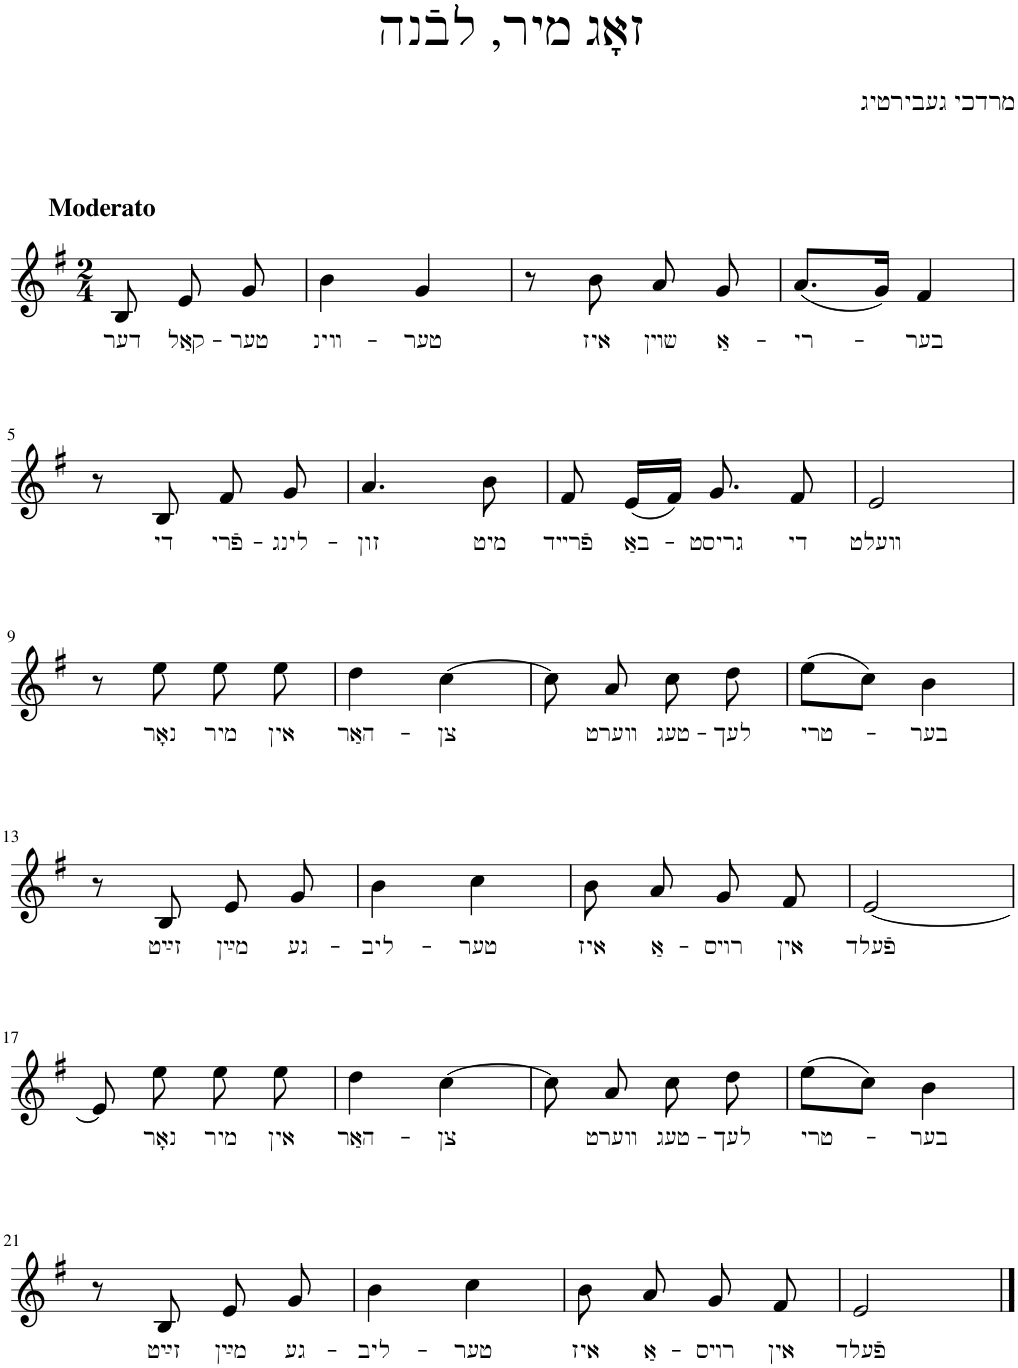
**kern	**text
*part1	*part1
*staff1	*staff1
*I"Midi_1	*
*clefG2	*
*k[f#]	*
*G:	*
*M2/4	*
=1	=1
!	!LO:LY:b
8B/	דער
!LO:TX:a:B:t=Moderato	!
!	!LO:LY:b
8e/	קאַל-
!	!LO:LY:b
8g/	-טער
=2	=2
!	!LO:LY:b
4b\	װינ-
!	!LO:LY:b
4g/	-טער
=3	=3
8r	.
!	!LO:LY:b
8b\	איז
!	!LO:LY:b
8a/	שױן
!	!LO:LY:b
8g/	אַ-
=4	=4
!	!LO:LY:b
(8.a/L	-רי-
16g/Jk)	.
!	!LO:LY:b
4f#/	בער
!!LO:LB:g=z
=5	=5
8r	.
!	!LO:LY:b
8B/	די
!	!LO:LY:b
8f#/	פֿרי-
!	!LO:LY:b
8g/	-לינג-
=6	=6
!	!LO:LY:b
4.a/	-זון
!	!LO:LY:b
8b\	מיט
=7	=7
!	!LO:LY:b
8f#/	פֿרײד
!	!LO:LY:b
(16e/LL	באַ-
16f#/JJ)	.
!	!LO:LY:b
8.g/	גריסט
!	!LO:LY:b
[16f#/	די
=8	=8
!	!LO:LY:b
2e/	װעלט
16f#/]	.
!!LO:LB:g=z
=9	=9
8r	.
!	!LO:LY:b
8ee\	נאָר
!	!LO:LY:b
8ee\	מיר
!	!LO:LY:b
8ee\	אין
=10	=10
!	!LO:LY:b
4dd\	האַר-
!	!LO:LY:b
[4cc\	-צן
=11	=11
8cc\]	.
!	!LO:LY:b
8a/	װערט
!	!LO:LY:b
8cc\	טעג-
!	!LO:LY:b
8dd\	-לעך
=12	=12
!	!LO:LY:b
(8ee\L	טרי-
8cc\J)	.
!	!LO:LY:b
4b\	בער
!!LO:LB:g=z
=13	=13
8r	.
!	!LO:LY:b
8B/	זײַט
!	!LO:LY:b
8e/	מײַן
!	!LO:LY:b
8g/	גע-
=14	=14
!	!LO:LY:b
4b\	-ליב-
!	!LO:LY:b
4cc\	-טער
=15	=15
!	!LO:LY:b
8b\	איז
!	!LO:LY:b
8a/	אַ-
!	!LO:LY:b
8g/	-רױס
!	!LO:LY:b
8f#/	אין
=16	=16
!	!LO:LY:b
[2e/	פֿעלד
!!LO:LB:g=z
=17	=17
8e/]	.
!	!LO:LY:b
8ee\	נאָר
!	!LO:LY:b
8ee\	מיר
!	!LO:LY:b
8ee\	אין
=18	=18
!	!LO:LY:b
4dd\	האַר-
!	!LO:LY:b
[4cc\	-צן
=19	=19
8cc\]	.
!	!LO:LY:b
8a/	װערט
!	!LO:LY:b
8cc\	טעג-
!	!LO:LY:b
8dd\	-לעך
=20	=20
!	!LO:LY:b
(8ee\L	טרי-
8cc\J)	.
!	!LO:LY:b
4b\	בער
!!LO:LB:g=z
=21	=21
8r	.
!	!LO:LY:b
8B/	זײַט
!	!LO:LY:b
8e/	מײַן
!	!LO:LY:b
8g/	גע-
=22	=22
!	!LO:LY:b
4b\	-ליב-
!	!LO:LY:b
4cc\	-טער
=23	=23
!	!LO:LY:b
8b\	איז
!	!LO:LY:b
8a/	אַ-
!	!LO:LY:b
8g/	-רױס
!	!LO:LY:b
8f#/	אין
=24	=24
!	!LO:LY:b
2e/	פֿעלד
==	==
*-	*-
